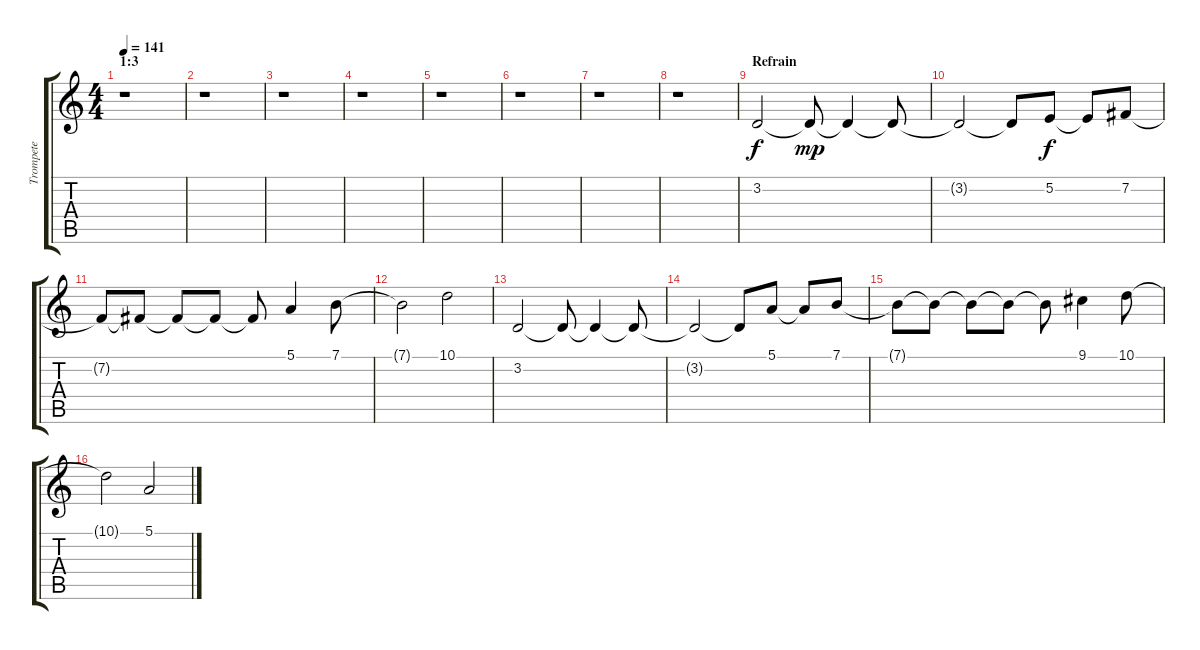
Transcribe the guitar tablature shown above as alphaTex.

\track ("Trompete" "Trompete") {instrument trombone}
\staff {score tabs}
\tuning (E4 B3 G3 D3 A2 E2) {hide}
\ts (4 4)
\section ("" "1:3")
\tempo 141
\clef g2
\ks c
r.1{dy f} |
r.1 |
r.1 |
r.1 |
r.1 |
r.1 |
r.1 |
r.1 |
\section ("" "Refrain")
3.2.2 3.2{t}.8{dy mp} 3.2{t}.4 3.2{t}.8 |
3.2{t}.2 3.2{t}.8 5.2.8{dy f} 5.2{t}.8 7.2.8 |
7.2{t}.8 7.2{t}.8 7.2{t}.8 7.2{t}.8 7.2{t}.8 5.1.4 7.1.8 |
7.1{t}.2 10.1.2 |
3.2.2 3.2{t}.8 3.2{t}.4 3.2{t}.8 |
3.2{t}.2 3.2{t}.8 5.1.8 5.1{t}.8 7.1.8 |
7.1{t}.8 7.1{t}.8 7.1{t}.8 7.1{t}.8 7.1{t}.8 9.1.4 10.1.8 |
10.1{t}.2 5.1.2
